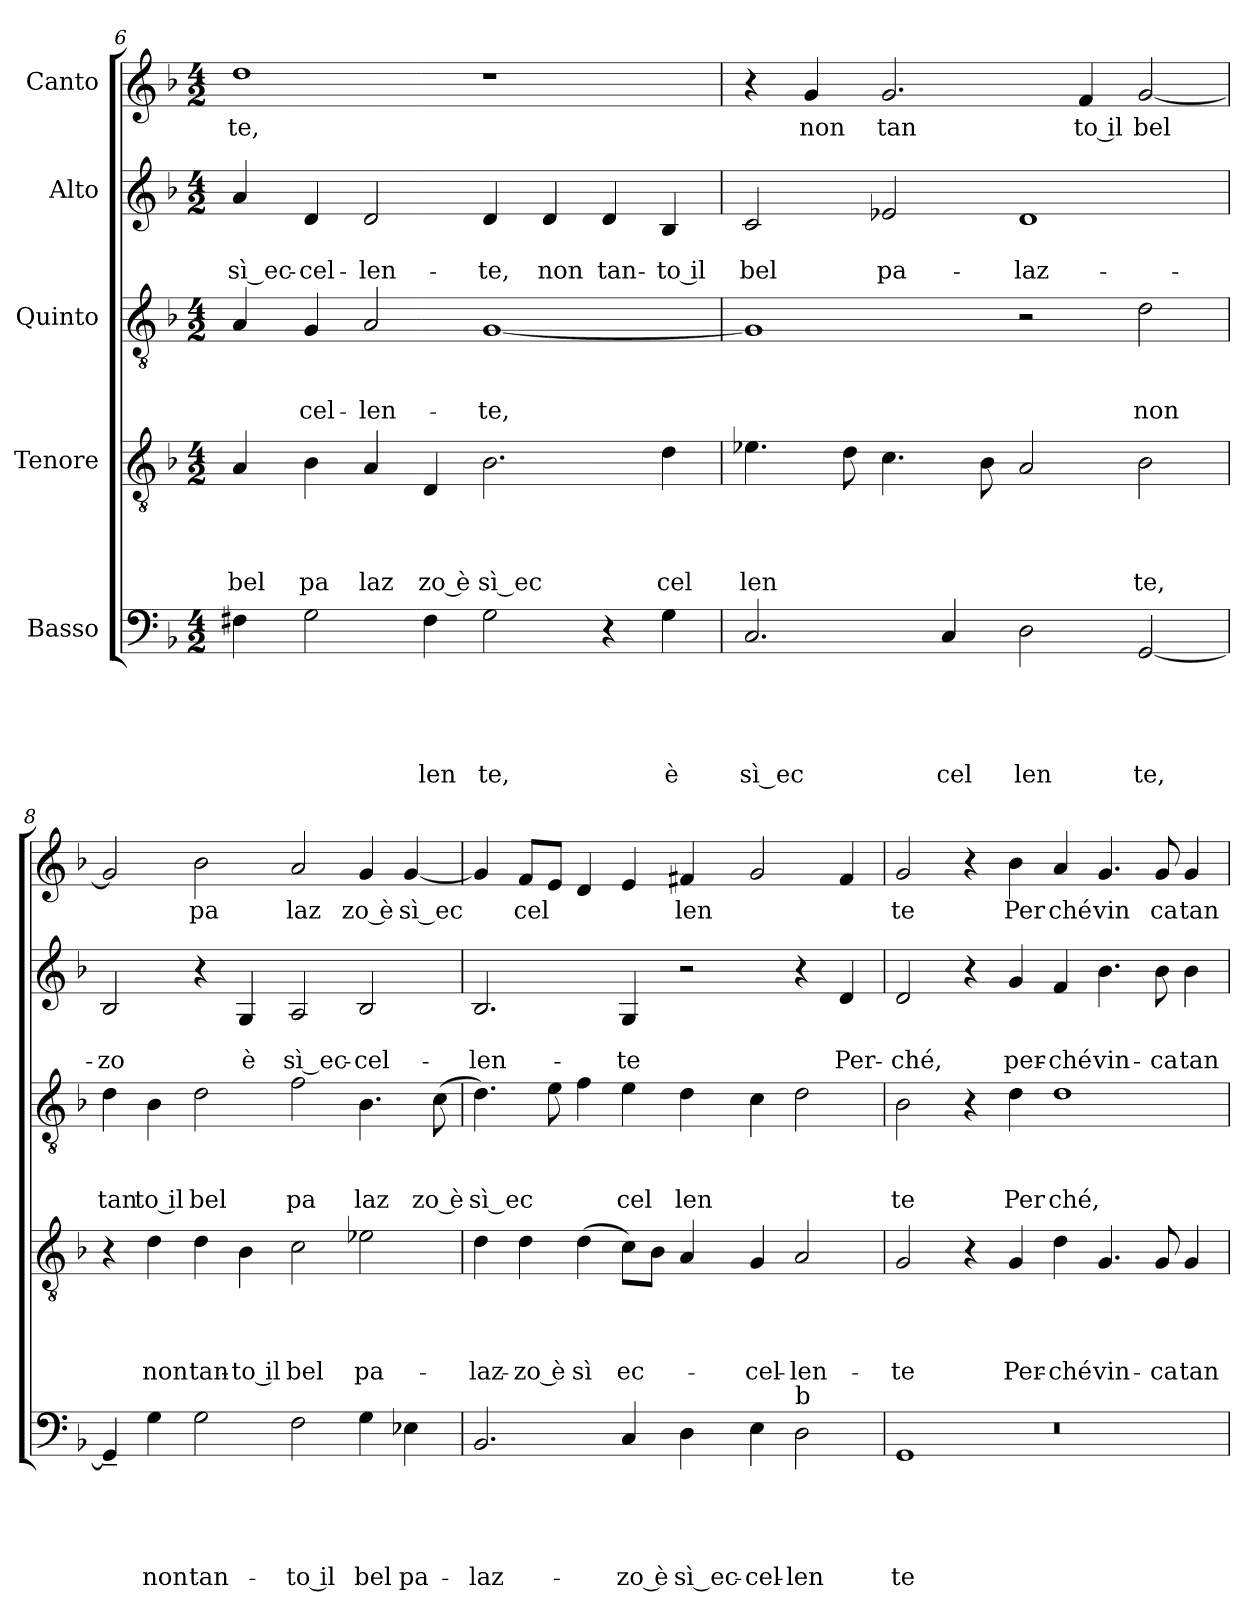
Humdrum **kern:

**kern	**text	**text	**text	**text	**text	**kern	**text	**text	**text	**text	**kern	**text	**text	**text	**kern	**text	**text	**kern	**text
*part5	*part5	*part5	*part5	*part5	*part5	*part4	*part4	*part4	*part4	*part4	*part3	*part3	*part3	*part3	*part2	*part2	*part2	*part1	*part1
*staff5	*staff5	*staff5	*staff5	*staff5	*staff5	*staff4	*staff4	*staff4	*staff4	*staff4	*staff3	*staff3	*staff3	*staff3	*staff2	*staff2	*staff2	*staff1	*staff1
*I"Basso	*	*	*	*	*	*I"Tenore	*	*	*	*	*I"Quinto	*	*	*	*I"Alto	*	*	*I"Canto	*
*clefF4	*	*	*	*	*	*clefGv2	*	*	*	*	*clefGv2	*	*	*	*clefG2	*	*	*clefG2	*
*ITrd-3c-5	*	*	*	*	*	*ITrd-3c-5	*	*	*	*	*ITrd-3c-5	*	*	*	*ITrd-3c-5	*	*	*	*
*k[b-e-]	*	*	*	*	*	*k[b-e-]	*	*	*	*	*k[b-e-]	*	*	*	*k[b-e-]	*	*	*k[b-]	*
*B-:	*	*	*	*	*	*B-:	*	*	*	*	*B-:	*	*	*	*B-:	*	*	*F:	*
*M4/2	*	*	*	*	*	*M4/2	*	*	*	*	*M4/2	*	*	*	*M4/2	*	*	*M4/2	*
=6	=6	=6	=6	=6	=6	=6	=6	=6	=6	=6	=6	=6	=6	=6	=6	=6	=6	=6	=6
!	!	!	!	!	!	!	!	!	!	!LO:LY:b	!	!	!	!	!	!	!LO:LY:b:rj	!	!LO:LY:b
4Bn\	.	.	.	.	.	4d/	.	.	.	bel	4d/	.	.	.	4dd/	.	sì ec-	1dd	te,
!	!	!	!	!	!	!	!	!	!	!LO:LY:b	!	!	!	!LO:LY:b	!	!	!LO:LY:b	!	!
2c\	.	.	.	.	.	4e-\	.	.	.	pa	4c/	.	.	-cel-	4g/	.	-cel-	.	.
!	!	!	!	!	!	!	!	!	!	!LO:LY:b	!	!	!	!LO:LY:b	!	!	!LO:LY:b	!	!
.	.	.	.	.	.	4d/	.	.	.	laz	2d/	.	.	-len-	2g/	.	-len-	.	.
!	!	!	!	!	!LO:LY:b	!	!	!	!	!LO:LY:b:rj	!	!	!	!	!	!	!	!	!
4B\	.	.	.	.	len	4G/	.	.	.	zo è	.	.	.	.	.	.	.	.	.
!	!	!	!	!	!LO:LY:b	!	!	!	!	!LO:LY:b:rj	!	!	!	!LO:LY:b	!	!	!LO:LY:b	!	!
2c\	.	.	.	.	te,	2.e-\	.	.	.	sì ec	[<1c	.	.	-te,	4g/	.	-te,	1r	.
!	!	!	!	!	!	!	!	!	!	!	!	!	!	!	!	!	!LO:LY:b	!	!
.	.	.	.	.	.	.	.	.	.	.	.	.	.	.	4g/	.	non	.	.
!	!	!	!	!	!	!	!	!	!	!	!	!	!	!	!	!	!LO:LY:b	!	!
4r	.	.	.	.	.	.	.	.	.	.	.	.	.	.	4g/	.	tan-	.	.
!	!	!	!	!	!LO:LY:b	!	!	!	!	!LO:LY:b	!	!	!	!	!	!	!LO:LY:b:rj	!	!
4c\	.	.	.	.	è	4g\	.	.	.	cel	.	.	.	.	4e-/	.	-to il	.	.
=7	=7	=7	=7	=7	=7	=7	=7	=7	=7	=7	=7	=7	=7	=7	=7	=7	=7	=7	=7
!	!	!	!	!	!LO:LY:b:rj	!	!	!	!	!LO:LY:b	!	!	!	!	!	!	!LO:LY:b	!	!
2.F/	.	.	.	.	sì ec	4.a-X\	.	.	.	len	1c]	.	.	.	2f/	.	bel	4r	.
!	!	!	!	!	!	!	!	!	!	!	!	!	!	!	!	!	!	!	!LO:LY:b
.	.	.	.	.	.	.	.	.	.	.	.	.	.	.	.	.	.	4g/	non
.	.	.	.	.	.	8g\	.	.	.	.	.	.	.	.	.	.	.	.	.
!	!	!	!	!	!	!	!	!	!	!	!	!	!	!	!	!	!LO:LY:b	!	!LO:LY:b
.	.	.	.	.	.	4.f\	.	.	.	.	.	.	.	.	2a-X/	.	pa-	2.g/	tan
!	!	!	!	!	!LO:LY:b	!	!	!	!	!	!	!	!	!	!	!	!	!	!
4F/	.	.	.	.	cel	.	.	.	.	.	.	.	.	.	.	.	.	.	.
.	.	.	.	.	.	8e-\	.	.	.	.	.	.	.	.	.	.	.	.	.
!	!	!	!	!	!LO:LY:b	!	!	!	!	!	!	!	!	!	!	!	!LO:LY:b	!	!
2G\	.	.	.	.	len	2d/	.	.	.	.	2r	.	.	.	1g	.	-laz-	.	.
!	!	!	!	!	!	!	!	!	!	!	!	!	!	!	!	!	!	!	!LO:LY:b:rj
.	.	.	.	.	.	.	.	.	.	.	.	.	.	.	.	.	.	4f/	to il
!	!	!	!	!	!LO:LY:b	!	!	!	!	!LO:LY:b	!	!	!	!LO:LY:b	!	!	!	!	!LO:LY:b
[<2C/	.	.	.	.	te,	2e-\	.	.	.	te,	2g\	.	.	non	.	.	.	[<2g/	bel
!!LO:LB:g=z
=8	=8	=8	=8	=8	=8	=8	=8	=8	=8	=8	=8	=8	=8	=8	=8	=8	=8	=8	=8
!	!	!	!	!	!	!	!	!	!	!	!	!	!	!LO:LY:b	!	!	!LO:LY:b	!	!
4C~</]	.	.	.	.	.	4r	.	.	.	.	4g\	.	.	tan	2e-/	.	-zo	2g/]	.
!	!	!	!	!	!LO:LY:b	!	!	!	!	!LO:LY:b	!	!	!	!LO:LY:b:rj	!	!	!	!	!
4c\	.	.	.	.	non	4g\	.	.	.	non	4e-\	.	.	to il	.	.	.	.	.
!	!	!	!	!	!LO:LY:b	!	!	!	!	!LO:LY:b	!	!	!	!LO:LY:b	!	!	!	!	!LO:LY:b
2c\	.	.	.	.	tan-	4g\	.	.	.	tan-	2g\	.	.	bel	4r	.	.	2b-\	pa
!	!	!	!	!	!	!	!	!	!	!LO:LY:b:rj	!	!	!	!	!	!	!LO:LY:b	!	!
.	.	.	.	.	.	4e-\	.	.	.	-to il	.	.	.	.	4c/	.	è	.	.
!	!	!	!	!	!LO:LY:b:rj	!	!	!	!	!LO:LY:b	!	!	!	!LO:LY:b	!	!	!LO:LY:b:rj	!	!LO:LY:b
2B-\	.	.	.	.	-to il	2f\	.	.	.	bel	2b-\	.	.	pa	2d/	.	sì ec-	2a/	laz
!	!	!	!	!	!LO:LY:b	!	!	!	!	!LO:LY:b	!	!	!	!LO:LY:b	!	!	!LO:LY:b	!	!LO:LY:b:rj
4c\	.	.	.	.	bel	2a-X\	.	.	.	pa-	4.e-\	.	.	laz	2e-/	.	-cel-	4g/	zo è
!	!	!	!	!	!LO:LY:b	!	!	!	!	!	!	!	!	!	!	!	!	!	!LO:LY:b
4A-X\	.	.	.	.	pa-	.	.	.	.	.	.	.	.	.	.	.	.	[<4g/	sì ec
!	!	!	!	!	!	!	!	!	!	!	!	!	!	!LO:LY:b:rj	!	!	!	!	!
.	.	.	.	.	.	.	.	.	.	.	(<8f\	.	.	zo è	.	.	.	.	.
=9	=9	=9	=9	=9	=9	=9	=9	=9	=9	=9	=9	=9	=9	=9	=9	=9	=9	=9	=9
!	!	!	!	!	!LO:LY:b	!	!	!	!	!LO:LY:b	!	!	!	!LO:LY:b	!	!	!LO:LY:b	!	!
2.E-/	.	.	.	.	-laz-	4g\	.	.	.	-laz-	4.g\)	.	.	sì ec	2.e-/	.	-len-	4g/]	.
!	!	!	!	!	!	!	!	!	!	!LO:LY:b:rj	!	!	!	!	!	!	!	!	!LO:LY:b
.	.	.	.	.	.	4g\	.	.	.	-zo è	.	.	.	.	.	.	.	8f/L	cel
.	.	.	.	.	.	.	.	.	.	.	8a\	.	.	.	.	.	.	8e/J	.
!	!	!	!	!	!	!	!	!	!	!LO:LY:b	!	!	!	!	!	!	!	!	!
.	.	.	.	.	.	(<4g\	.	.	.	sì	4b-\	.	.	.	.	.	.	4d/	.
!	!	!	!	!	!LO:LY:b:rj	!	!	!	!	!LO:LY:b:rj	!	!	!	!LO:LY:b	!	!	!LO:LY:b	!	!
4F/	.	.	.	.	-zo è	8f\L)	.	.	.	ec-	4a\	.	.	cel	4c/	.	-te	4e/	.
.	.	.	.	.	.	8e-\J	.	.	.	.	.	.	.	.	.	.	.	.	.
!	!	!	!	!	!LO:LY:b:rj	!	!	!	!	!	!	!	!	!LO:LY:b	!	!	!	!	!LO:LY:b
4G\	.	.	.	.	sì ec-	4d/	.	.	.	.	4g\	.	.	len	2r	.	.	4f#X/	len
!	!	!	!	!	!LO:LY:b	!	!	!	!	!LO:LY:b	!	!	!	!	!	!	!	!	!
4A\	.	.	.	.	-cel-	4c/	.	.	.	-cel-	4f\	.	.	.	.	.	.	2g/	.
!LO:TX:a:t=b	!	!	!	!	!	!	!	!	!	!	!	!	!	!	!	!	!	!	!
!	!	!	!	!	!LO:LY:b	!	!	!	!	!LO:LY:b	!	!	!	!	!	!	!	!	!
2G\	.	.	.	.	-len-	2d/	.	.	.	-len-	2g\	.	.	.	4r	.	.	.	.
!	!	!	!	!	!	!	!	!	!	!	!	!	!	!	!	!	!LO:LY:b	!	!
.	.	.	.	.	.	.	.	.	.	.	.	.	.	.	4g/	.	Per-	4f#/	.
=10	=10	=10	=10	=10	=10	=10	=10	=10	=10	=10	=10	=10	=10	=10	=10	=10	=10	=10	=10
*^	*	*	*	*	*	*	*	*	*	*	*	*	*	*	*	*	*	*	*
*	*^	*	*	*	*	*	*	*	*	*	*	*	*	*	*	*	*	*	*	*
!	!	!LO:N:vis=1	!	!	!	!	!LO:LY:b	!	!	!	!	!LO:LY:b	!	!	!	!LO:LY:b	!	!	!LO:LY:b	!	!LO:LY:b
0ryy	1C	0r	.	.	.	.	-te	2c/	.	.	.	-te	2e-\	.	.	te	2g/	.	-ché,	2g/	te
.	.	.	.	.	.	.	.	4r	.	.	.	.	4r	.	.	.	4r	.	.	4r	.
!	!	!	!	!	!	!	!	!	!	!	!	!LO:LY:b	!	!	!	!LO:LY:b	!	!	!LO:LY:b	!	!LO:LY:b
.	.	.	.	.	.	.	.	4c/	.	.	.	Per-	4g\	.	.	Per	4cc/	.	per-	4b-\	Per
!	!	!	!	!	!	!	!	!	!	!	!	!LO:LY:b	!	!	!	!LO:LY:b	!	!	!LO:LY:b	!	!LO:LY:b
.	1ryy	.	.	.	.	.	.	4g\	.	.	.	-ché	1g	.	.	ché,	4b-/	.	-ché	4a/	ché
!	!	!	!	!	!	!	!	!	!	!	!	!LO:LY:b	!	!	!	!	!	!	!LO:LY:b	!	!LO:LY:b
.	.	.	.	.	.	.	.	4.c/	.	.	.	vin-	.	.	.	.	4.ee-\	.	vin-	4.g/	vin
!	!	!	!	!	!	!	!	!	!	!	!	!LO:LY:b	!	!	!	!	!	!	!LO:LY:b	!	!LO:LY:b
.	.	.	.	.	.	.	.	8c/	.	.	.	-ca	.	.	.	.	8ee-\	.	-ca	8g/	ca
!	!	!	!	!	!	!	!	!	!	!	!	!LO:LY:b	!	!	!	!	!	!	!LO:LY:b	!	!LO:LY:b
.	.	.	.	.	.	.	.	4c/	.	.	.	tan-	.	.	.	.	4ee-\	.	tan-	4g/	tan
*v	*v	*v	*	*	*	*	*	*	*	*	*	*	*	*	*	*	*	*	*	*	*
=	=	=	=	=	=	=	=	=	=	=	=	=	=	=	=	=	=	=	=
*-	*-	*-	*-	*-	*-	*-	*-	*-	*-	*-	*-	*-	*-	*-	*-	*-	*-	*-	*-
